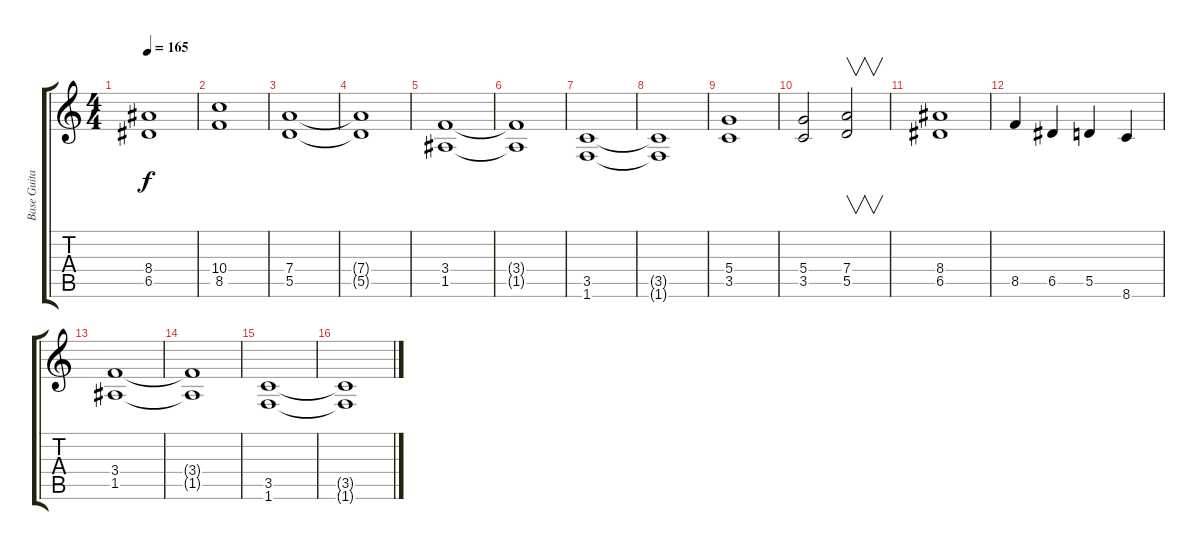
\track ("Base Guitar" "Base Guita") {instrument distortionguitar}
\staff {score tabs}
\tuning (E4 B3 G3 D3 A2 E2) {hide}
\ts (4 4)
\tempo 165
\clef g2
\ks c
(8.4 6.5).1{dy f} |
(10.4 8.5).1 |
(7.4 5.5).1 |
(7.4{t} 5.5{t}).1 |
(3.4 1.5).1 |
(3.4{t} 1.5{t}).1 |
(3.5 1.6).1 |
(3.5{t} 1.6{t}).1 |
(5.4 3.5).1 |
(5.4 3.5).2 (7.4 5.5).2{v} |
(8.4 6.5).1 |
8.5.4 6.5.4 5.5.4 8.6.4 |
(3.4 1.5).1 |
(3.4{t} 1.5{t}).1 |
(3.5 1.6).1 |
(3.5{t} 1.6{t}).1
